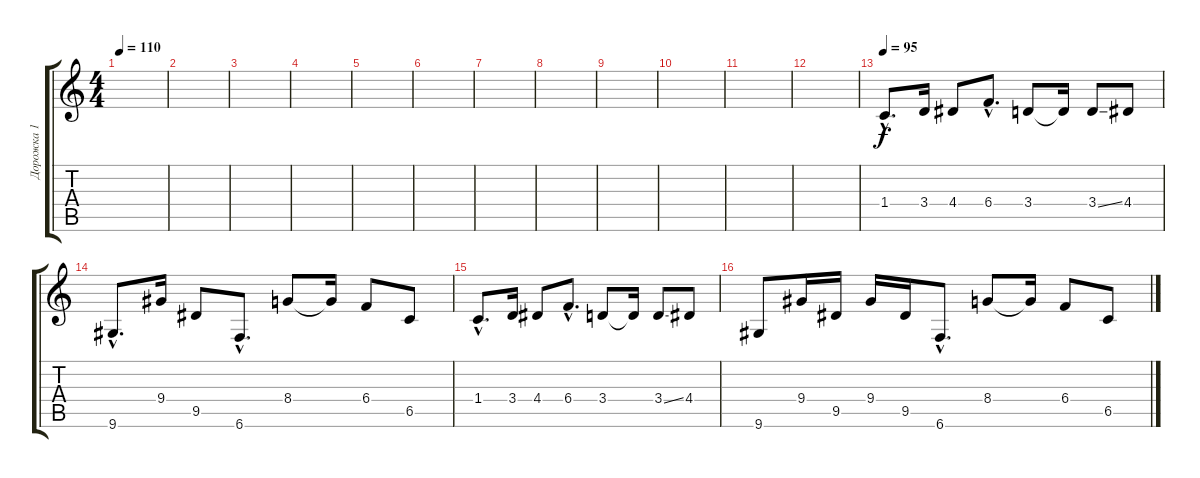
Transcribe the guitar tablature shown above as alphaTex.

\track ("Дорожка 1" "Дорожка 1") {instrument acousticguitarnylon}
\staff {score tabs}
\tuning (D4 A3 E3 B2 Gb2 B1) {hide}
\ts (4 4)
\tempo 110
\clef g2
\ks c
|
|
|
|
|
|
|
|
|
|
|
|
\tempo 95
1.4{hac}.8{d volume 9} 3.4.16 4.4.8 6.4{hac}.8{d} 3.4.8 3.4{t}.16 3.4{ss}.8 4.4.8 |
9.6{hac}.8{d} 9.4.16 9.5.8 6.6{hac}.8{d} 8.4.8 8.4{t}.16 6.4.8 6.5.8 |
1.4{hac}.8{d} 3.4.16 4.4.8 6.4{hac}.8{d} 3.4.8 3.4{t}.16 3.4{ss}.8 4.4.8 |
9.6.8 9.4.16 9.5.16 9.4.16 9.5.16 6.6{hac}.8{d} 8.4.8 8.4{t}.16 6.4.8 6.5.8
